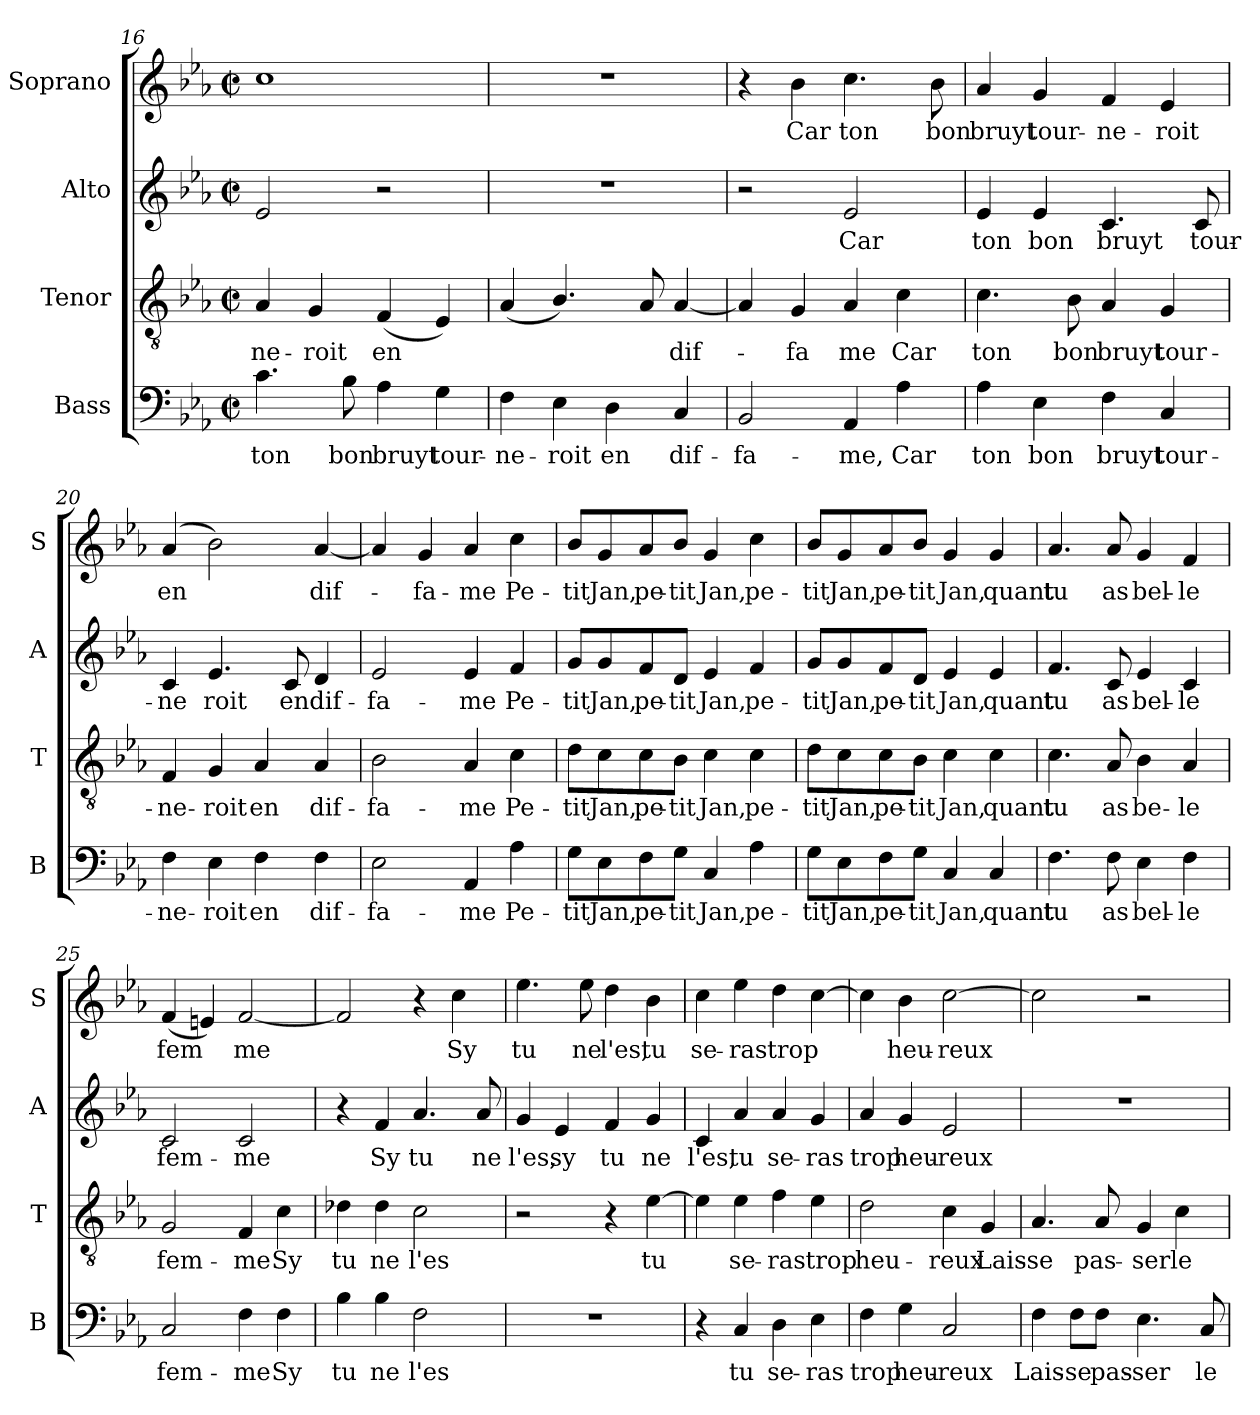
**kern	**text	**kern	**text	**kern	**text	**kern	**text
*part4	*part4	*part3	*part3	*part2	*part2	*part1	*part1
*staff4	*staff4	*staff3	*staff3	*staff2	*staff2	*staff1	*staff1
*I"Bass	*	*I"Tenor	*	*I"Alto	*	*I"Soprano	*
*I'B	*	*I'T	*	*I'A	*	*I'S	*
*clefF4	*	*clefGv2	*	*clefG2	*	*clefG2	*
*k[b-e-a-]	*	*k[b-e-a-]	*	*k[b-e-a-]	*	*k[b-e-a-]	*
*E-:	*	*E-:	*	*E-:	*	*E-:	*
*M2/2	*	*M2/2	*	*M2/2	*	*M2/2	*
*met(c|)	*	*met(c|)	*	*met(c|)	*	*met(c|)	*
=16	=16	=16	=16	=16	=16	=16	=16
4.c\	ton	4A-/	-ne-	2e-/	.	1cc	.
.	.	4G/	-roit	.	.	.	.
8B-\	bon	.	.	.	.	.	.
4A-\	bruyt	(4F/	en	2r	.	.	.
4G\	tour-	4E-/)	.	.	.	.	.
!!LO:LB:g=z
=17	=17	=17	=17	=17	=17	=17	=17
4F\	-ne-	(4A-/	.	1r	.	1r	.
4E-\	-roit	4.B-/)	.	.	.	.	.
4D\	en	.	.	.	.	.	.
.	.	8A-/	.	.	.	.	.
4C/	dif-	[4A-/	dif-	.	.	.	.
=18	=18	=18	=18	=18	=18	=18	=18
2BB-/	-fa-	4A-/]	.	2r	.	4r	.
.	.	4G/	-fa	.	.	4b-\	Car
4AA-/	-me,	4A-/	me	2e-/	Car	4.cc\	ton
4A-\	Car	4c\	Car	.	.	.	.
.	.	.	.	.	.	8b-\	bon
=19	=19	=19	=19	=19	=19	=19	=19
4A-\	ton	4.c\	ton	4e-/	ton	4a-/	bruyt
4E-\	bon	.	.	4e-/	bon	4g/	tour-
.	.	8B-\	bon	.	.	.	.
4F\	bruyt	4A-/	bruyt	4.c/	bruyt	4f/	-ne-
4C/	tour-	4G/	tour-	.	.	4e-/	-roit
.	.	.	.	8c/	tour-	.	.
=20	=20	=20	=20	=20	=20	=20	=20
4F\	-ne-	4F/	-ne-	4c/	-ne	(4a-/	en
4E-\	-roit	4G/	-roit	4.e-/	roit	2b-\)	.
4F\	en	4A-/	en	.	.	.	.
.	.	.	.	8c/	en	.	.
4F\	dif-	4A-/	dif-	4d/	dif-	[4a-/	dif-
=21	=21	=21	=21	=21	=21	=21	=21
2E-\	-fa-	2B-\	-fa-	2e-/	-fa-	4a-/]	.
.	.	.	.	.	.	4g/	-fa-
4AA-/	-me	4A-/	-me	4e-/	-me	4a-/	-me
4A-\	Pe-	4c\	Pe-	4f/	Pe-	4cc\	Pe-
!!LO:PB:g=z
=22	=22	=22	=22	=22	=22	=22	=22
8G\L	-tit	8d\L	-tit	8g/L	-tit	8b-/L	-tit
8E-\	Jan,	8c\	Jan,	8g/	Jan,	8g/	Jan,
8F\	pe-	8c\	pe-	8f/	pe-	8a-/	pe-
8G\J	-tit	8B-\J	-tit	8d/J	-tit	8b-/J	-tit
4C/	Jan,	4c\	Jan,	4e-/	Jan,	4g/	Jan,
4A-\	pe-	4c\	pe-	4f/	pe-	4cc\	pe-
=23	=23	=23	=23	=23	=23	=23	=23
8G\L	-tit	8d\L	-tit	8g/L	-tit	8b-/L	-tit
8E-\	Jan,	8c\	Jan,	8g/	Jan,	8g/	Jan,
8F\	pe-	8c\	pe-	8f/	pe-	8a-/	pe-
8G\J	-tit	8B-\J	-tit	8d/J	-tit	8b-/J	-tit
4C/	Jan,	4c\	Jan,	4e-/	Jan,	4g/	Jan,
4C/	quant	4c\	quant	4e-/	quant	4g/	quant
=24	=24	=24	=24	=24	=24	=24	=24
4.F\	tu	4.c\	tu	4.f/	tu	4.a-/	tu
8F\	as	8A-/	as	8c/	as	8a-/	as
4E-\	bel-	4B-\	be-	4e-/	bel-	4g/	bel-
4F\	-le	4A-/	-le	4c/	-le	4f/	-le
=25	=25	=25	=25	=25	=25	=25	=25
2C/	fem-	2G/	fem-	2c/	fem-	(4f/	fem
.	.	.	.	.	.	4en/)	.
4F\	-me	4F/	-me	2c/	-me	[2f/	me
4F\	Sy	4c\	Sy	.	.	.	.
!!LO:LB:g=z
=26	=26	=26	=26	=26	=26	=26	=26
4B-\	tu	4d-X\	tu	4r	.	2f/]	.
4B-\	ne	4d-\	ne	4f/	Sy	.	.
2F\	l'es	2c\	l'es	4.a-/	tu	4r	.
.	.	.	.	.	.	4cc\	Sy
.	.	.	.	8a-/	ne	.	.
=27	=27	=27	=27	=27	=27	=27	=27
1r	.	2r	.	4g/	l'es,	4.ee-\	tu
.	.	.	.	4e-/	sy	.	.
.	.	.	.	.	.	8ee-\	ne
.	.	4r	.	4f/	tu	4dd\	l'es,
.	.	[4e-\	tu	4g/	ne	4b-\	tu
=28	=28	=28	=28	=28	=28	=28	=28
4r	.	4e-\]	.	4c/	l'es,	4cc\	se-
4C/	tu	4e-\	se-	4a-/	tu	4ee-\	-ras
4D\	se-	4f\	-ras	4a-/	se-	4dd\	trop
4E-\	-ras	4e-\	trop	4g/	-ras	[4cc\	.
=29	=29	=29	=29	=29	=29	=29	=29
4F\	trop	2d\	heu-	4a-/	trop	4cc\]	.
4G\	heu-	.	.	4g/	heu-	4b-\	heu-
2C/	-reux	4c\	-reux	2e-/	-reux	[2cc\	-reux
.	.	4G/	Lais-	.	.	.	.
=30	=30	=30	=30	=30	=30	=30	=30
4F\	Lais-	4.A-/	-se	1r	.	2cc\]	.
8F\L	-se	.	.	.	.	.	.
8F\J	pas-	8A-/	pas-	.	.	.	.
4.E-\	-ser	4G/	-ser	.	.	2r	.
.	.	4c\	le	.	.	.	.
8C/	le	.	.	.	.	.	.
=	=	=	=	=	=	=	=
*-	*-	*-	*-	*-	*-	*-	*-
